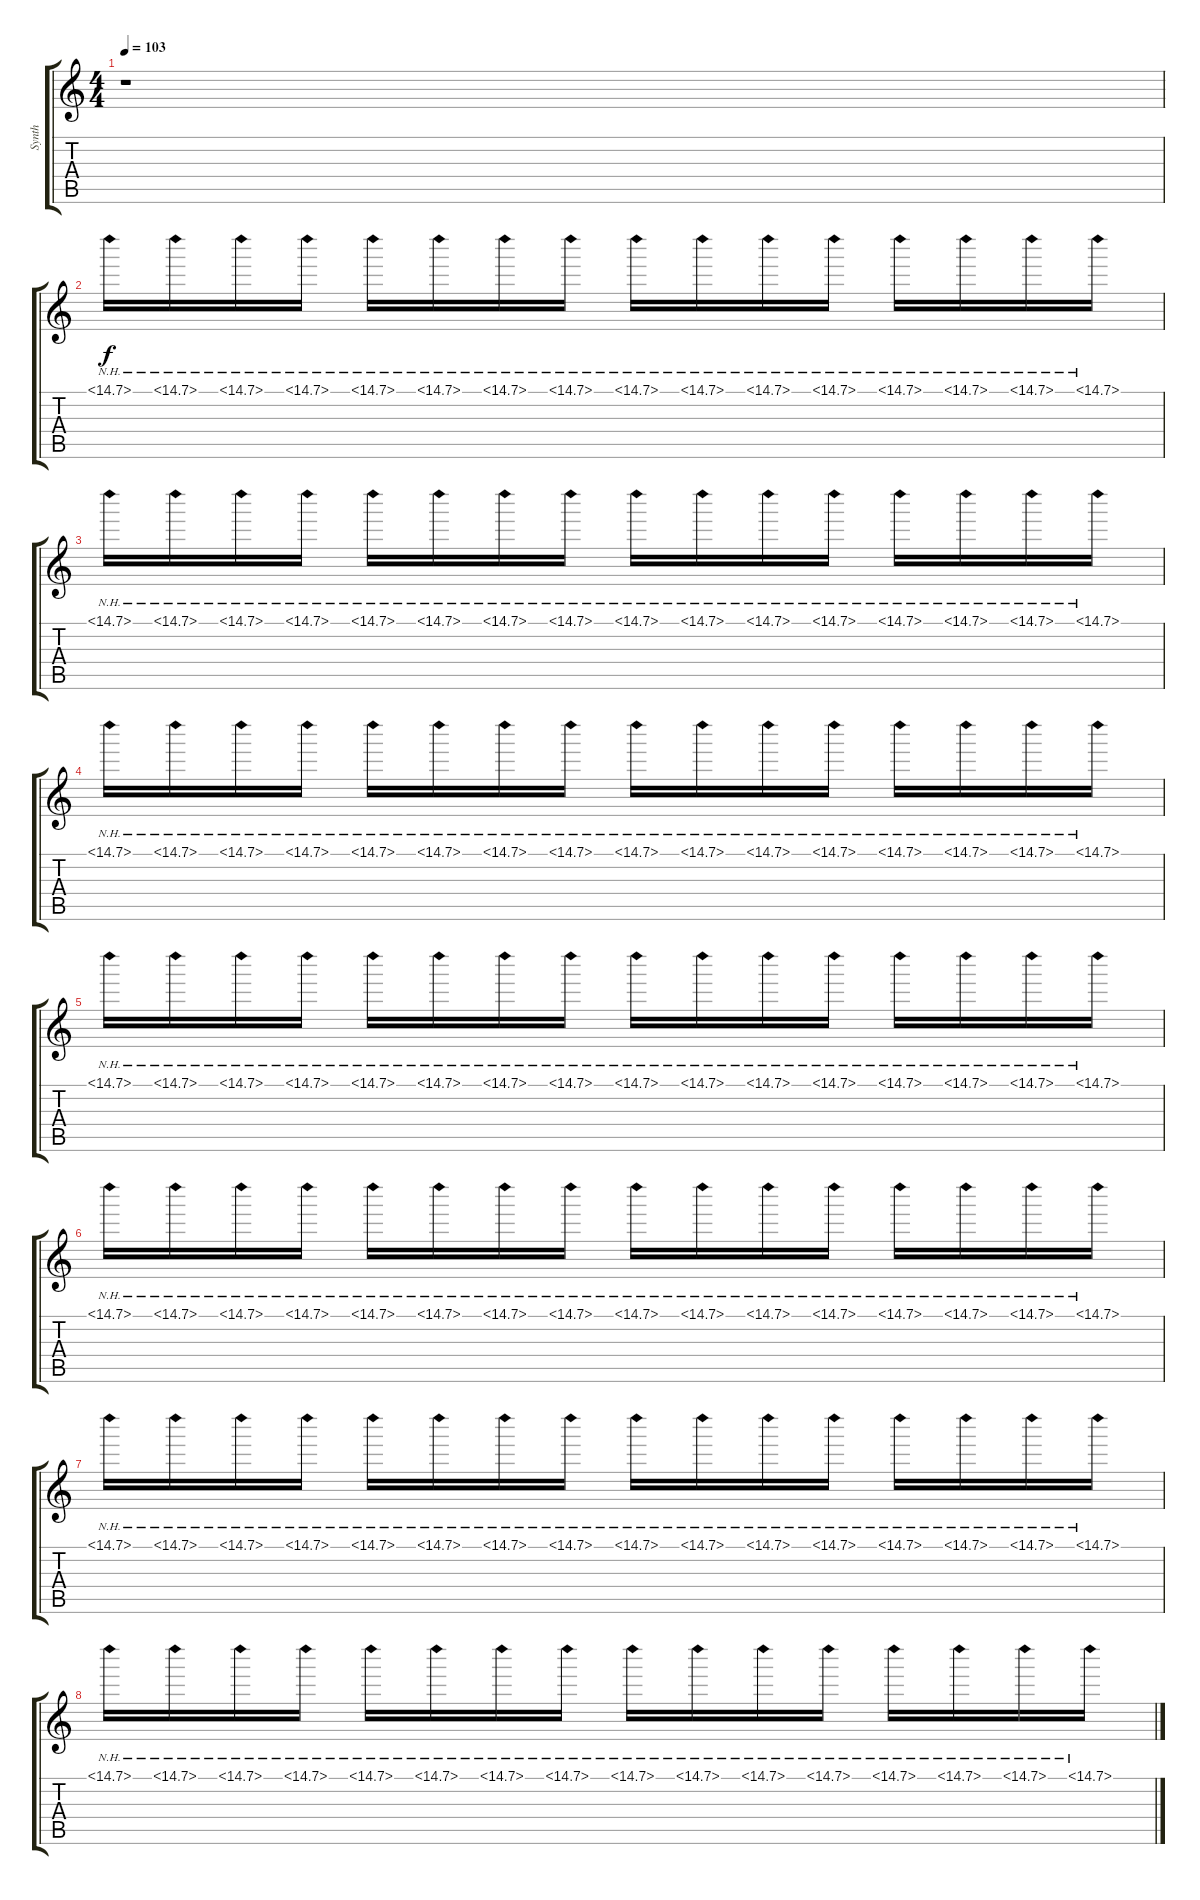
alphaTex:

\track ("Synth" "Synth") {instrument pad3polysynth}
\staff {score tabs}
\tuning (E4 B3 G3 D3 A2 E2) {hide}
\ts (4 4)
\tempo 103
\clef g2
\ks c
r.1{dy f} |
15.1{nh}.16 15.1{nh}.16 15.1{nh}.16 15.1{nh}.16 15.1{nh}.16 15.1{nh}.16 15.1{nh}.16 15.1{nh}.16 15.1{nh}.16 15.1{nh}.16 15.1{nh}.16 15.1{nh}.16 15.1{nh}.16 15.1{nh}.16 15.1{nh}.16 15.1{nh}.16 |
15.1{nh}.16 15.1{nh}.16 15.1{nh}.16 15.1{nh}.16 15.1{nh}.16 15.1{nh}.16 15.1{nh}.16 15.1{nh}.16 15.1{nh}.16 15.1{nh}.16 15.1{nh}.16 15.1{nh}.16 15.1{nh}.16 15.1{nh}.16 15.1{nh}.16 15.1{nh}.16 |
15.1{nh}.16 15.1{nh}.16 15.1{nh}.16 15.1{nh}.16 15.1{nh}.16 15.1{nh}.16 15.1{nh}.16 15.1{nh}.16 15.1{nh}.16 15.1{nh}.16 15.1{nh}.16 15.1{nh}.16 15.1{nh}.16 15.1{nh}.16 15.1{nh}.16 15.1{nh}.16 |
15.1{nh}.16 15.1{nh}.16 15.1{nh}.16 15.1{nh}.16 15.1{nh}.16 15.1{nh}.16 15.1{nh}.16 15.1{nh}.16 15.1{nh}.16 15.1{nh}.16 15.1{nh}.16 15.1{nh}.16 15.1{nh}.16 15.1{nh}.16 15.1{nh}.16 15.1{nh}.16 |
15.1{nh}.16 15.1{nh}.16 15.1{nh}.16 15.1{nh}.16 15.1{nh}.16 15.1{nh}.16 15.1{nh}.16 15.1{nh}.16 15.1{nh}.16 15.1{nh}.16 15.1{nh}.16 15.1{nh}.16 15.1{nh}.16 15.1{nh}.16 15.1{nh}.16 15.1{nh}.16 |
15.1{nh}.16 15.1{nh}.16 15.1{nh}.16 15.1{nh}.16 15.1{nh}.16 15.1{nh}.16 15.1{nh}.16 15.1{nh}.16 15.1{nh}.16 15.1{nh}.16 15.1{nh}.16 15.1{nh}.16 15.1{nh}.16 15.1{nh}.16 15.1{nh}.16 15.1{nh}.16 |
15.1{nh}.16 15.1{nh}.16 15.1{nh}.16 15.1{nh}.16 15.1{nh}.16 15.1{nh}.16 15.1{nh}.16 15.1{nh}.16 15.1{nh}.16 15.1{nh}.16 15.1{nh}.16 15.1{nh}.16 15.1{nh}.16 15.1{nh}.16 15.1{nh}.16 15.1{nh}.16
